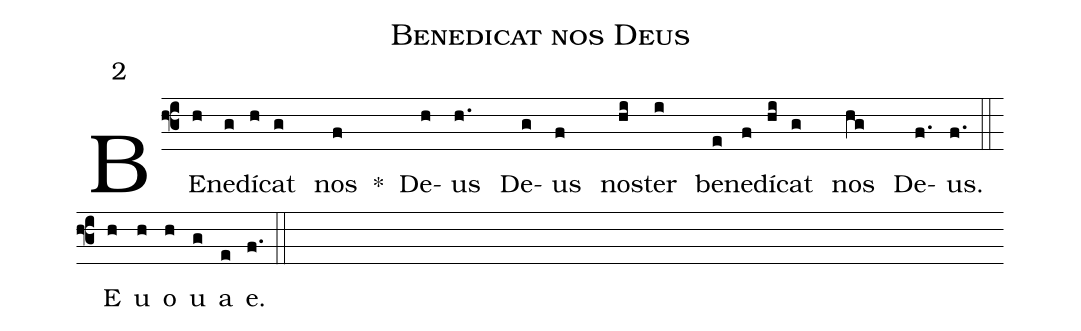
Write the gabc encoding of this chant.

name:Benedicat nos Deus;
mode:2;
%%
(f3)BE(h)ne(g)dí(h)cat(g) nos(f) *() De(h)us(h.) De(g)us(f) nos(hi)ter(i) be(e)ne(f)dí(hi)cat(g) nos(hg) De(f.)us.(f.) (::) <eu>E(h) u(h) o(h) u(g) a(e) e.</eu>(f.) (::)
